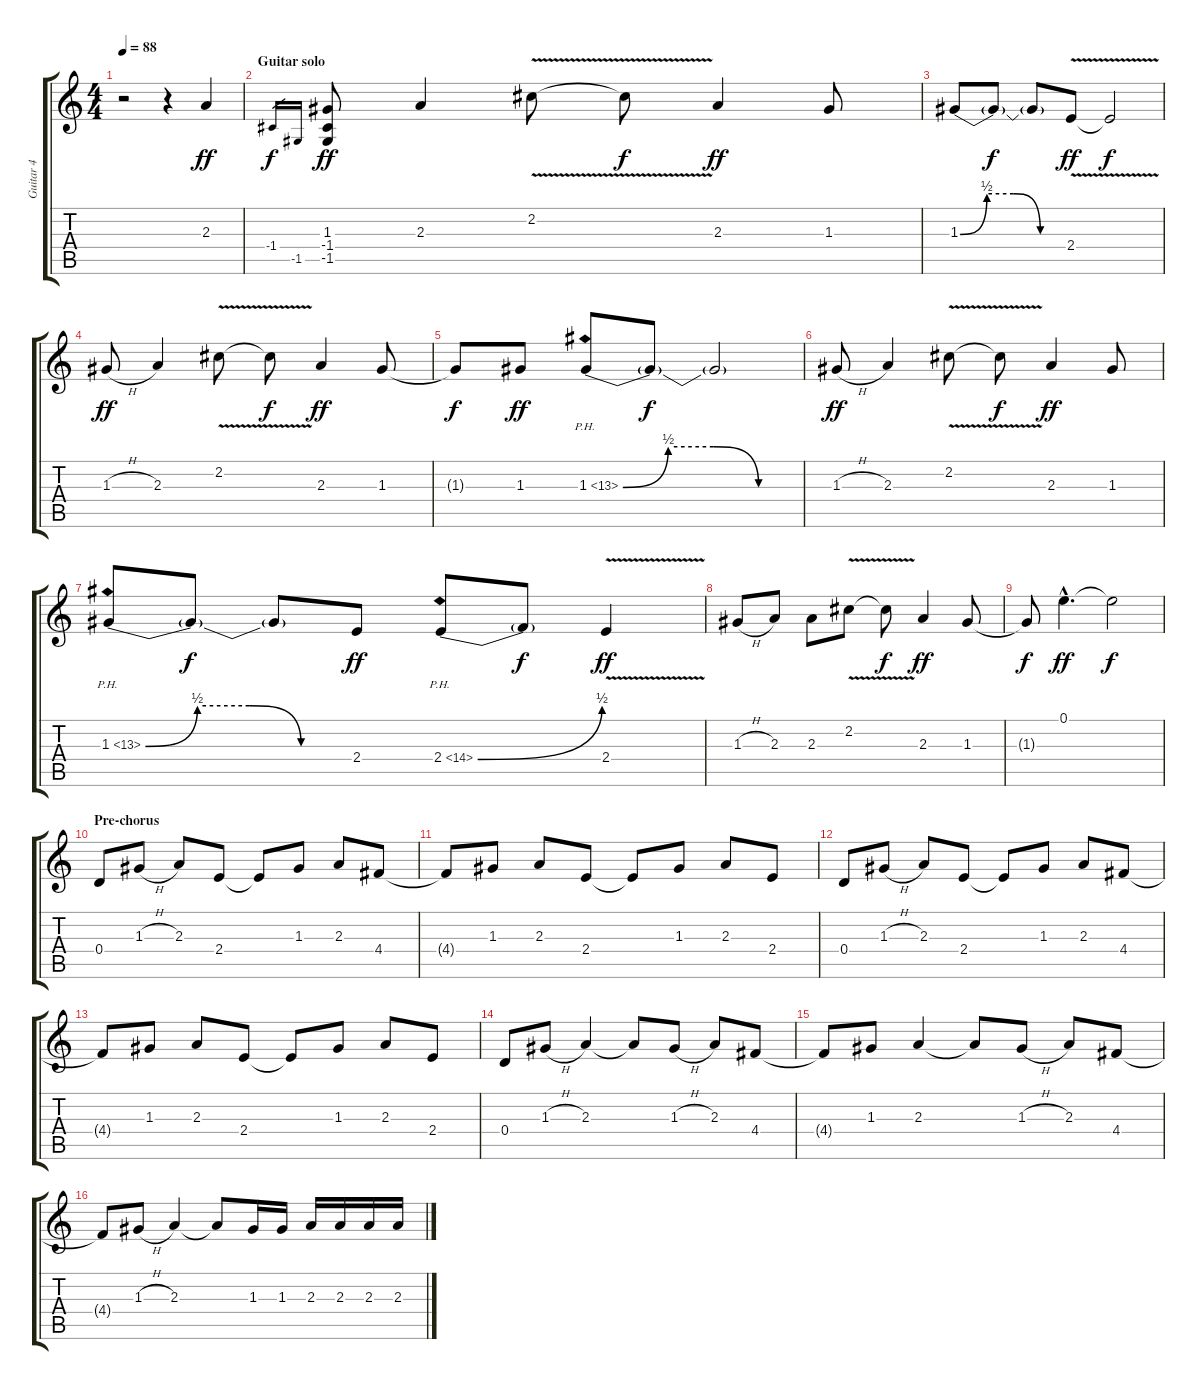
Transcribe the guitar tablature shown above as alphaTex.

\track ("Guitar 4" "Guitar 4") {instrument overdrivenguitar}
\staff {score tabs}
\tuning (E4 B3 G3 D3 A2 E2) {hide}
\ts (4 4)
\tempo 88
\clef g2
\ks c
r.2{dy ff} r.4 2.3.4 |
\section ("" "Guitar solo")
-1.4.16{gr dy f} -1.5.16{gr} (1.3 -1.4 -1.5).8{dy ff volume 16} 2.3.4 2.2{v}.8 2.2{t}.8{dy f} 2.3.4{dy ff} 1.3.8 |
1.3{be (custom 0 0 15 2 30 2 45 0 60 0)}.8 1.3{t}.8{dy f} 1.3{t}.8 2.4{v}.8{dy ff} 2.4{t}.2{dy f} |
1.3{h}.8{dy ff} 2.3.4 2.2{v}.8 2.2{t}.8{dy f} 2.3.4{dy ff} 1.3.8 |
1.3{t}.8{dy f} 1.3.8{dy ff} 1.3{be (custom 0 0 15 2 30 2 45 0 60 0) ph 12}.8 1.3{t}.8{dy f} 1.3{t}.2 |
1.3{h}.8{dy ff} 2.3.4 2.2{v}.8 2.2{t}.8{dy f} 2.3.4{dy ff} 1.3.8 |
1.3{be (custom 0 0 15 2 30 2 45 0 60 0) ph 12}.8 1.3{t}.8{dy f} 1.3{t}.8 2.4.8{dy ff} 2.4{be (bend 0 0 60 2) ph 12}.8 2.4{t}.8{dy f} 2.4{v}.4{dy ff} |
1.3{h}.8 2.3.8 2.3.8 2.2{v}.8 2.2{t}.8{dy f} 2.3.4{dy ff} 1.3.8 |
1.3{t}.8{dy f} 0.1{hac}.4{d dy ff} 0.1{t}.2{dy f} |
\section ("" "Pre-chorus")
0.4.8{volume 13} 1.3{h}.8 2.3.8 2.4.8 2.4{t}.8 1.3.8 2.3.8 4.4.8 |
4.4{t}.8 1.3.8 2.3.8 2.4.8 2.4{t}.8 1.3.8 2.3.8 2.4.8 |
0.4.8 1.3{h}.8 2.3.8 2.4.8 2.4{t}.8 1.3.8 2.3.8 4.4.8 |
4.4{t}.8 1.3.8 2.3.8 2.4.8 2.4{t}.8 1.3.8 2.3.8 2.4.8 |
0.4.8 1.3{h}.8 2.3.4 2.3{t}.8 1.3{h}.8 2.3.8 4.4.8 |
4.4{t}.8 1.3.8 2.3.4 2.3{t}.8 1.3{h}.8 2.3.8 4.4.8 |
4.4{t}.8 1.3{h}.8 2.3.4 2.3{t}.8 1.3.16 1.3.16 2.3.16 2.3.16 2.3.16 2.3.16
